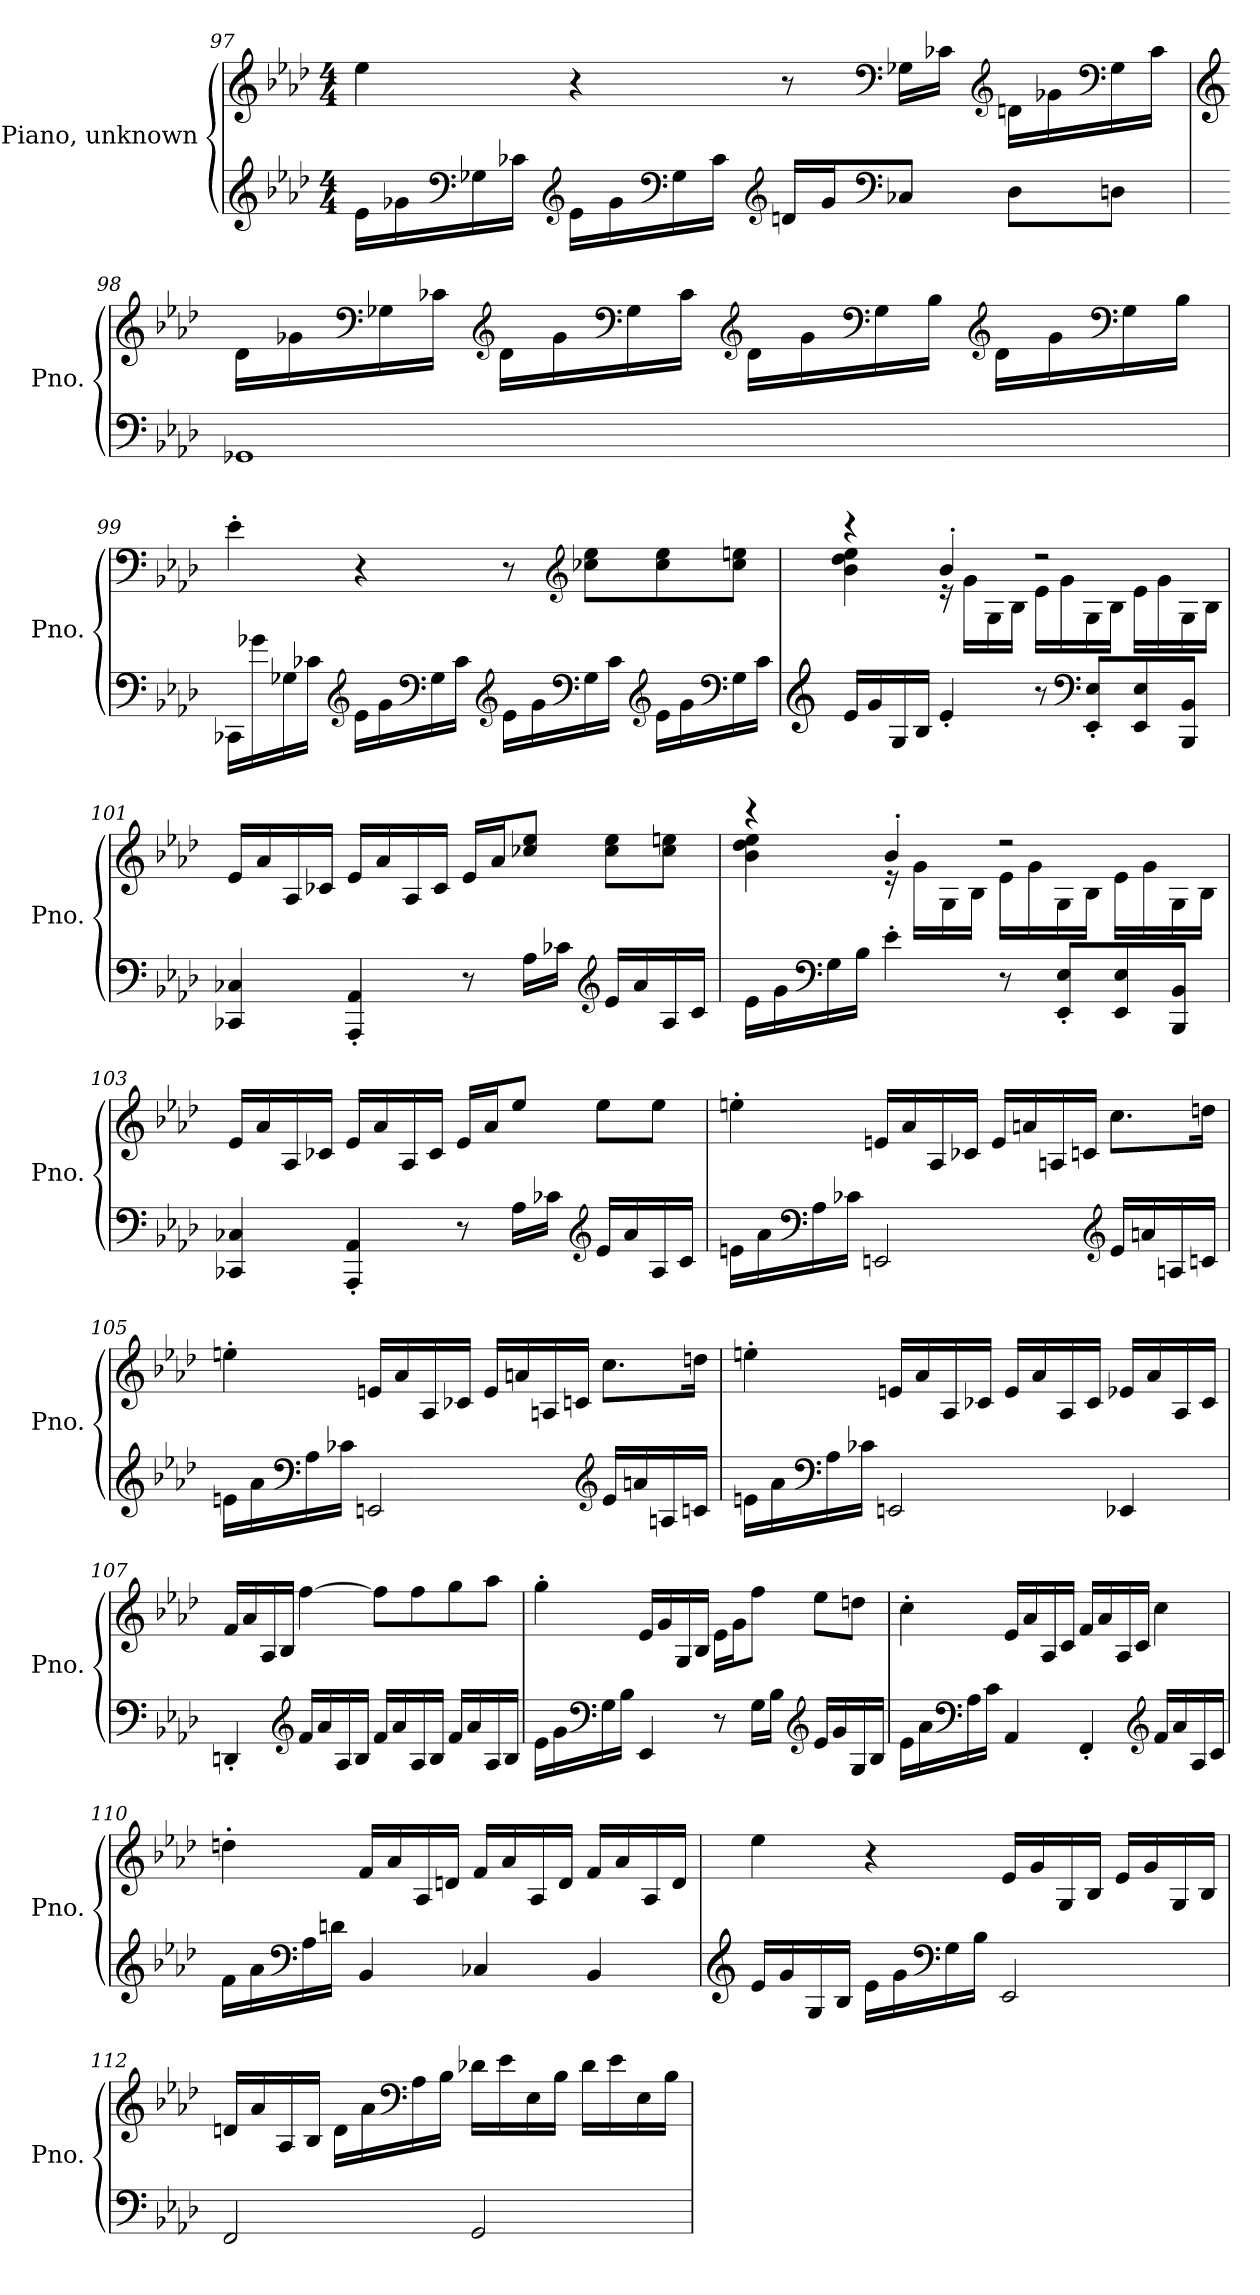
**kern	**kern
*part1	*part1
*staff2	*staff1
*I"Piano, unknown	*
*I'Pno.	*
!!LO:LB:g=z
*clefG2	*clefG2
*k[b-e-a-d-]	*k[b-e-a-d-]
*M4/4	*M4/4
=97	=97
16e-\LL	4ee-\
16g-X\	.
*clefF4	*
16G-X\	.
16c-X\JJ	.
*clefG2	*
16e-\LL	4r
16g-\	.
*clefF4	*
16G-\	.
16c-\JJ	.
*clefG2	*
16dn/LL	8r
16g-/J	.
*clefF4	*clefF4
8C-X/J	16G-X\LL
.	16c-X\JJ
*	*clefG2
8D-\L	16dn\LL
.	16g-X\
*	*clefF4
8Dn\J	16G-\
.	16c-\JJ
!!LO:LB:g=z
=98	=98
*	*clefG2
1GG-X	16d-\LL
.	16g-X\
*	*clefF4
.	16G-X\
.	16c-X\JJ
*	*clefG2
.	16d-\LL
.	16g-\
*	*clefF4
.	16G-\
.	16c-\JJ
*	*clefG2
.	16d-\LL
.	16g-\
*	*clefF4
.	16G-\
.	16B-\JJ
*	*clefG2
.	16d-\LL
.	16g-\
*	*clefF4
.	16G-\
.	16B-\JJ
!!LO:LB:g=z
=99	=99
16CC-X\LL	4e-'\
16g-X\	.
16G-X\	.
16c-X\JJ	.
*clefG2	*
16e-\LL	4r
16g-\	.
*clefF4	*
16G-\	.
16c-\JJ	.
*clefG2	*
16e-\LL	8r
16g-\	.
*clefF4	*clefG2
16G-\	8cc-X\ 8ee-\L
16c-\JJ	.
*clefG2	*
16e-\LL	8cc-\ 8ee-\
16g-\	.
*clefF4	*
16G-\	8cc-\ 8een\J
16c-\JJ	.
!!LO:LB:g=z
=100	=100
*clefG2	*
*	*^
16e-/LL	4r	4b-\ 4dd-\ 4ee-\
16g/	.	.
16G/	.	.
16B-/JJ	.	.
4e-'/	4b-'/	16r
.	.	16g\LL
.	.	16G\
.	.	16B-\JJ
8r	2r	16e-\LL
.	.	16g\
*clefF4	*	*
8EE-/' 8E-/'L	.	16G\
.	.	16B-\JJ
8EE-/ 8E-/	.	16e-\LL
.	.	16g\
8BBB-/ 8BB-/J	.	16G\
.	.	16B-\JJ
*	*v	*v
=101	=101
4CC-X/ 4C-X/	16e-/LL
.	16a-/
.	16A-/
.	16c-X/JJ
4AAA-/' 4AA-/'	16e-/LL
.	16a-/
.	16A-/
.	16c-/JJ
8r	16e-/LL
.	16a-/J
16A-\LL	8cc-X/ 8ee-/J
16c-X\JJ	.
*clefG2	*
16e-/LL	8cc-\ 8ee-\L
16a-/	.
16A-/	8cc-\ 8een\J
16c-/JJ	.
!!LO:LB:g=z
=102	=102
*	*^
16e-\LL	4r	4b-\ 4dd-\ 4ee-\
16g\	.	.
*clefF4	*	*
16G\	.	.
16B-\JJ	.	.
4e-'\	4b-'/	16r
.	.	16g\LL
.	.	16G\
.	.	16B-\JJ
8r	2r	16e-\LL
.	.	16g\
8EE-/' 8E-/'L	.	16G\
.	.	16B-\JJ
8EE-/ 8E-/	.	16e-\LL
.	.	16g\
8BBB-/ 8BB-/J	.	16G\
.	.	16B-\JJ
*	*v	*v
=103	=103
4CC-X/ 4C-X/	16e-/LL
.	16a-/
.	16A-/
.	16c-X/JJ
4AAA-/' 4AA-/'	16e-/LL
.	16a-/
.	16A-/
.	16c-/JJ
8r	16e-/LL
.	16a-/J
16A-\LL	8ee-/J
16c-X\JJ	.
*clefG2	*
16e-/LL	8ee-\L
16a-/	.
16A-/	8ee-\J
16c-/JJ	.
!!LO:PB:g=z
=104	=104
16en\LL	4een'\
16a-\	.
*clefF4	*
16A-\	.
16c-X\JJ	.
2EEn/	16en/LL
.	16a-/
.	16A-/
.	16c-X/JJ
.	16e/LL
.	16an/
.	16An/
.	16cn/JJ
*clefG2	*
16e/LL	8.cc\L
16an/	.
16An/	.
16cn/JJ	16ddn\Jk
!!LO:LB:g=z
=105	=105
16en\LL	4een'\
16a-\	.
*clefF4	*
16A-\	.
16c-X\JJ	.
2EEn/	16en/LL
.	16a-/
.	16A-/
.	16c-X/JJ
.	16e/LL
.	16an/
.	16An/
.	16cn/JJ
*clefG2	*
16e/LL	8.cc\L
16an/	.
16An/	.
16cn/JJ	16ddn\Jk
!!LO:LB:g=z
=106	=106
16en\LL	4een'\
16a-\	.
*clefF4	*
16A-\	.
16c-X\JJ	.
2EEn/	16en/LL
.	16a-/
.	16A-/
.	16c-X/JJ
.	16e/LL
.	16a-/
.	16A-/
.	16c-/JJ
4EE-X/	16e-X/LL
.	16a-/
.	16A-/
.	16c-/JJ
=107	=107
4DDn'/	16f/LL
.	16a-/
.	16A-/
.	16B-/JJ
*clefG2	*
16f/LL	[4ff\
16a-/	.
16A-/	.
16B-/JJ	.
16f/LL	8ff\L]
16a-/	.
16A-/	8ff\
16B-/JJ	.
16f/LL	8gg\
16a-/	.
16A-/	8aa-\J
16B-/JJ	.
!!LO:LB:g=z
=108	=108
16e-\LL	4gg'\
16g\	.
*clefF4	*
16G\	.
16B-\JJ	.
4EE-/	16e-/LL
.	16g/
.	16G/
.	16B-/JJ
8r	16e-\LL
.	16g\J
16G\LL	8ff\J
16B-\JJ	.
*clefG2	*
16e-/LL	8ee-\L
16g/	.
16G/	8ddn\J
16B-/JJ	.
=109	=109
16e-\LL	4cc'\
16a-\	.
*clefF4	*
16A-\	.
16c\JJ	.
4AA-/	16e-/LL
.	16a-/
.	16A-/
.	16c/JJ
4FF'/	16f/LL
.	16a-/
.	16A-/
.	16c/JJ
*clefG2	*
16f/LL	4cc\
16a-/	.
16A-/	.
16c/JJ	.
!!LO:LB:g=z
=110	=110
16f\LL	4ddn'\
16a-\	.
*clefF4	*
16A-\	.
16dn\JJ	.
4BB-/	16f/LL
.	16a-/
.	16A-/
.	16dn/JJ
4C-X/	16f/LL
.	16a-/
.	16A-/
.	16d/JJ
4BB-/	16f/LL
.	16a-/
.	16A-/
.	16d/JJ
=111	=111
*clefG2	*
16e-/LL	4ee-\
16g/	.
16G/	.
16B-/JJ	.
16e-\LL	4r
16g\	.
*clefF4	*
16G\	.
16B-\JJ	.
2EE-/	16e-/LL
.	16g/
.	16G/
.	16B-/JJ
.	16e-/LL
.	16g/
.	16G/
.	16B-/JJ
!!LO:LB:g=z
=112	=112
2FF/	16dn/LL
.	16a-/
.	16A-/
.	16B-/JJ
.	16d\LL
.	16a-\
*	*clefF4
.	16A-\
.	16B-\JJ
2GG/	16d-X\LL
.	16e-\
.	16E-\
.	16B-\JJ
.	16d-\LL
.	16e-\
.	16E-\
.	16B-\JJ
=	=
*-	*-
